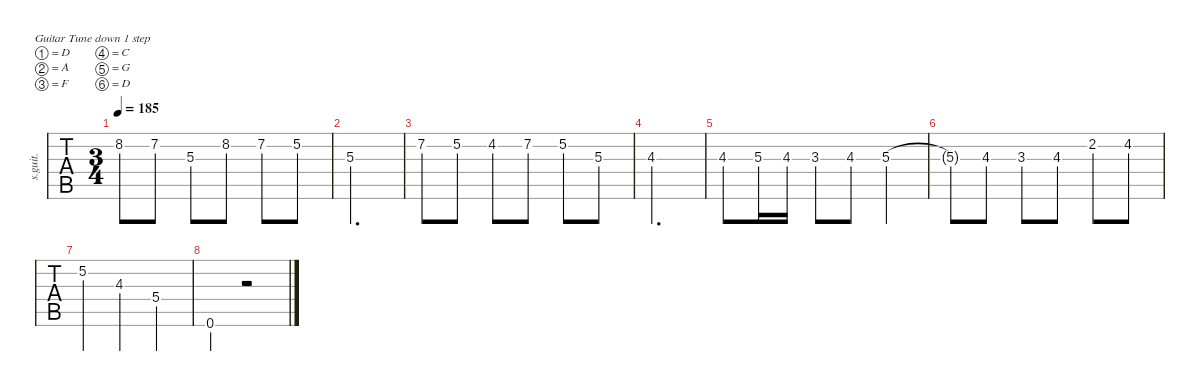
\defaultSystemsLayout 4
\hideDynamics
\bracketExtendMode nobrackets
\otherSystemsTrackNameOrientation horizontal
\track ("Lead" "s.guit.") {instrument acousticguitarsteel}
\staff {tabs}
\tuning (D4 A3 F3 C3 G2 D2)
\ts (3 4)
\tempo 185
\clef g2
\ks c
8.2.8{dy f} 7.2.8 5.3{acc #}.8 8.2.8 7.2.8 5.2.8 |
5.3{acc #}.2{d} |
7.2.8 5.2.8 4.2{acc #}.8 7.2.8 5.2.8 5.3{acc #}.8 |
4.3.2{d} |
4.3.8 5.3{acc #}.16 4.3.16 3.3{acc #}.8 4.3.8 5.3{acc #}.4 |
5.3{t acc #}.8 4.3.8 3.3{acc #}.8 4.3.8 2.2.8 4.2{acc #}.8 |
5.2.4 4.3.4 5.4.4 |
0.6.4 r.2
